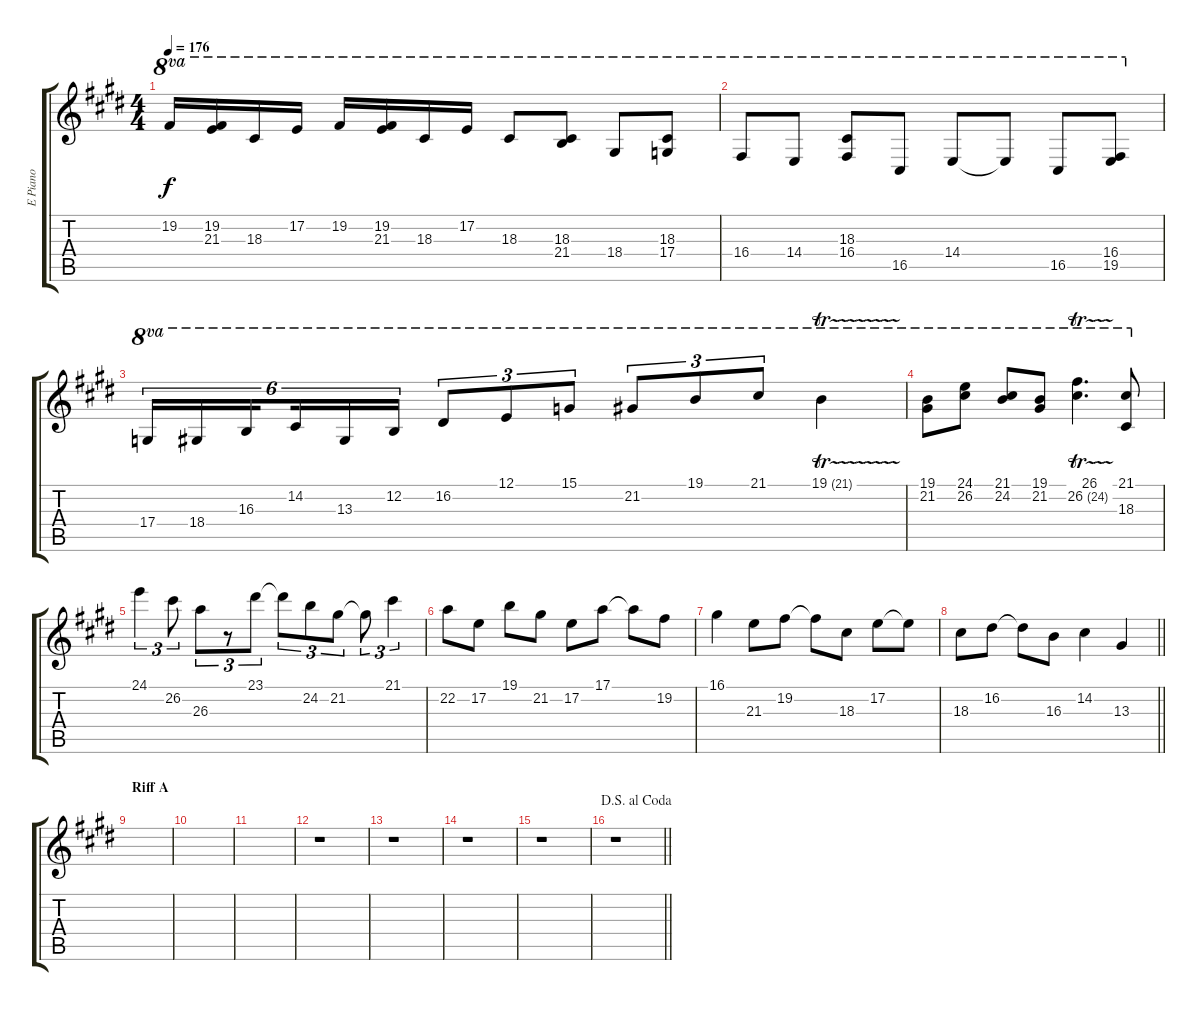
\track ("E Piano" "E Piano") {instrument electricpiano1}
\staff {score tabs}
\tuning (E4 B3 G3 D3 A2 E2) {hide}
\ts (4 4)
\tempo 176
\clef g2
\ks e
19.2.16{ot 8va dy f} (19.2 21.3).16{ot 8va} 18.3.16{ot 8va} 17.2.16{ot 8va} 19.2.16{ot 8va} (19.2 21.3).16{ot 8va} 18.3.16{ot 8va} 17.2.16{ot 8va} 18.3.8{ot 8va} (18.3 21.4).8{ot 8va} 18.4.8{ot 8va} (18.3 17.4).8{ot 8va} |
16.4.8{ot 8va} 14.4.8{ot 8va} (18.3 16.4).8{ot 8va} 16.5.8{ot 8va} 14.4.8{ot 8va} 14.4{t}.8{ot 8va} 16.5.8{ot 8va} (16.4 19.5).8{ot 8va} |
17.4.16{tu (6 4) ot 8va} 18.4.16{tu (6 4) ot 8va} 16.3.16{tu (6 4) ot 8va beam splitsecondary} 14.2.16{tu (6 4) ot 8va} 13.3.16{tu (6 4) ot 8va} 12.2.16{tu (6 4) ot 8va} 16.2.8{tu (3 2) ot 8va} 12.1.8{tu (3 2) ot 8va} 15.1.8{tu (3 2) ot 8va} 21.2.8{tu (3 2) ot 8va} 19.1.8{tu (3 2) ot 8va} 21.1.8{tu (3 2) ot 8va} 19.1{tr (21 32)}.4{ot 8va} |
(19.1 21.2).8{ot 8va} (24.1 26.2).8{ot 8va} (21.1 24.2).8{ot 8va} (19.1 21.2).8{ot 8va} (26.1 26.2{tr (24 32)}).4{d ot 8va} (21.1 18.3).8{ot 8va} |
24.1.4{tu (3 2)} 26.2.8{tu (3 2)} 26.3.8{tu (3 2)} r.8{tu (3 2)} 23.1.8{tu (3 2)} 23.1{t}.8{tu (3 2)} 24.2.8{tu (3 2)} 21.2.8{tu (3 2)} 21.2{t}.8{tu (3 2)} 21.1.4{tu (3 2)} |
22.2.8 17.2.8 19.1.8 21.2.8 17.2.8 17.1.8 17.1{t}.8 19.2.8 |
16.1.4 21.3.8 19.2.8 19.2{t}.8 18.3.8 17.2.8 17.2{t}.8 |
\barLineRight lightlight
18.3.8 16.2.8 16.2{t}.8 16.3.8 14.2.4 13.3.4 |
\section ("" "Riff A")
|
|
|
r.1 |
r.1 |
r.1 |
r.1 |
\jump dalsegnoalcoda
\barLineRight lightlight
r.1
